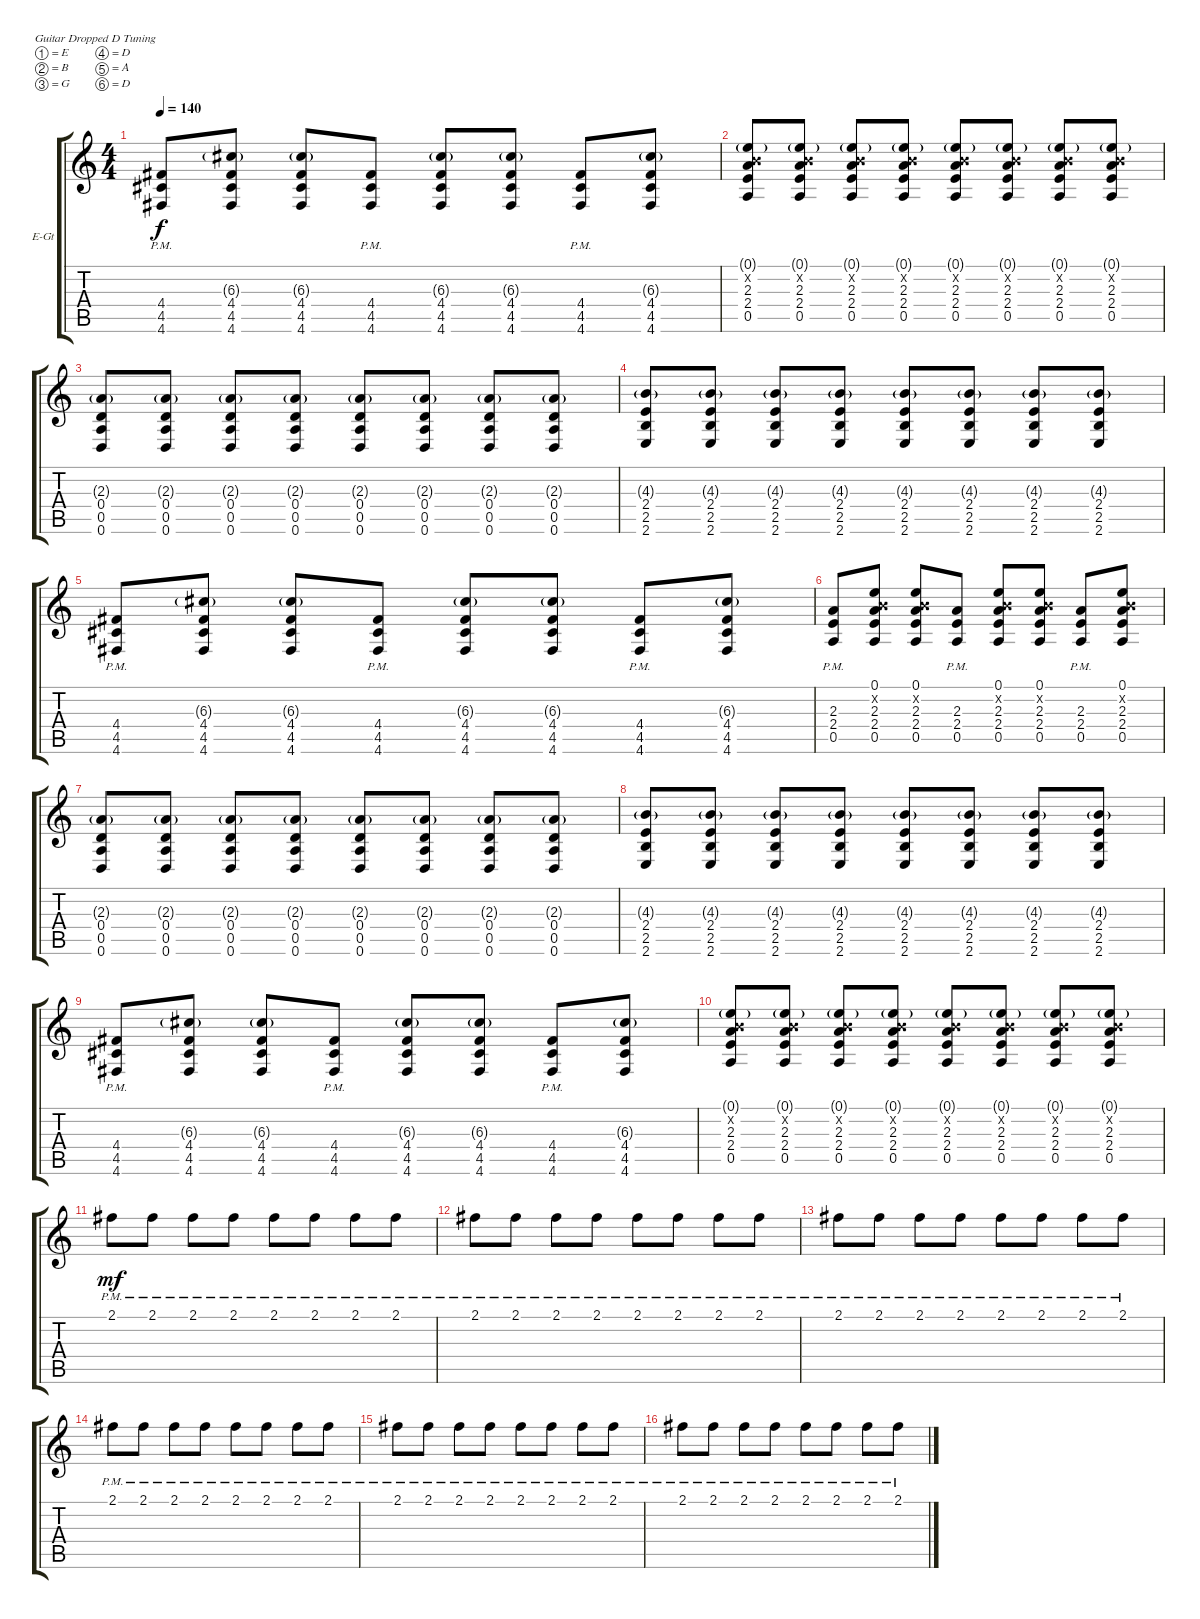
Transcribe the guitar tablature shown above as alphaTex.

\bracketExtendMode groupsimilarinstruments
\firstSystemTrackNameOrientation horizontal
\otherSystemsTrackNameOrientation horizontal
\track ("Jordan Terrel - Guitar" "E-Gt") {instrument distortionguitar}
\staff {score tabs}
\tuning (E4 B3 G3 D3 A2 D2)
\ts (4 4)
\tempo 140
\clef g2
\scale
0.333333
\ks c
(4.6{pm} 4.5{pm} 4.4{pm}).8{dy f} (4.4 4.5 4.6 6.3{g}).8 (4.4 4.5 4.6 6.3{g}).8 (4.6{pm} 4.5{pm} 4.4{pm}).8 (4.4 4.5 4.6 6.3{g}).8 (4.4 4.5 4.6 6.3{g}).8 (4.6{pm} 4.5{pm} 4.4{pm}).8 (4.4 4.5 4.6 6.3{g}).8 |
\scale
0.333333 (0.5 2.4 2.3 0.2{x} 0.1{g}).8 (0.5 2.4 2.3 0.2{x} 0.1{g}).8 (0.5 2.4 2.3 0.2{x} 0.1{g}).8 (0.5 2.4 2.3 0.2{x} 0.1{g}).8 (0.5 2.4 2.3 0.2{x} 0.1{g}).8 (0.5 2.4 2.3 0.2{x} 0.1{g}).8 (0.5 2.4 2.3 0.2{x} 0.1{g}).8 (0.5 2.4 2.3 0.2{x} 0.1{g}).8 |
\scale
0.333333 (0.6 0.5 0.4 2.3{g}).8 (0.6 0.5 0.4 2.3{g}).8 (0.6 0.5 0.4 2.3{g}).8 (0.6 0.5 0.4 2.3{g}).8 (0.6 0.5 0.4 2.3{g}).8 (0.6 0.5 0.4 2.3{g}).8 (0.6 0.5 0.4 2.3{g}).8 (0.6 0.5 0.4 2.3{g}).8 |
\scale
0.333333 (2.6 2.5 2.4 4.3{g}).8 (2.6 2.5 2.4 4.3{g}).8 (2.6 2.5 2.4 4.3{g}).8 (2.6 2.5 2.4 4.3{g}).8 (2.6 2.5 2.4 4.3{g}).8 (2.6 2.5 2.4 4.3{g}).8 (2.6 2.5 2.4 4.3{g}).8 (2.6 2.5 2.4 4.3{g}).8 |
\scale
0.333333 (4.6{pm} 4.5{pm} 4.4{pm}).8 (4.4 4.5 4.6 6.3{g}).8 (4.4 4.5 4.6 6.3{g}).8 (4.6{pm} 4.5{pm} 4.4{pm}).8 (4.4 4.5 4.6 6.3{g}).8 (4.4 4.5 4.6 6.3{g}).8 (4.6{pm} 4.5{pm} 4.4{pm}).8 (4.4 4.5 4.6 6.3{g}).8 |
\scale
0.333333 (0.5{pm} 2.4{pm} 2.3{pm}).8 (0.5 2.4 2.3 0.2{x} 0.1).8 (0.5 2.4 2.3 0.2{x} 0.1).8 (0.5{pm} 2.4{pm} 2.3{pm}).8 (0.5 2.4 2.3 0.2{x} 0.1).8 (0.5 2.4 2.3 0.2{x} 0.1).8 (0.5{pm} 2.4{pm} 2.3{pm}).8 (0.5 2.4 2.3 0.2{x} 0.1).8 |
\scale
0.333333 (0.6 0.5 0.4 2.3{g}).8 (0.6 0.5 0.4 2.3{g}).8 (0.6 0.5 0.4 2.3{g}).8 (0.6 0.5 0.4 2.3{g}).8 (0.6 0.5 0.4 2.3{g}).8 (0.6 0.5 0.4 2.3{g}).8 (0.6 0.5 0.4 2.3{g}).8 (0.6 0.5 0.4 2.3{g}).8 |
\scale
0.333333 (2.6 2.5 2.4 4.3{g}).8 (2.6 2.5 2.4 4.3{g}).8 (2.6 2.5 2.4 4.3{g}).8 (2.6 2.5 2.4 4.3{g}).8 (2.6 2.5 2.4 4.3{g}).8 (2.6 2.5 2.4 4.3{g}).8 (2.6 2.5 2.4 4.3{g}).8 (2.6 2.5 2.4 4.3{g}).8 |
\scale
0.333333 (4.6{pm} 4.5{pm} 4.4{pm}).8 (4.4 4.5 4.6 6.3{g}).8 (4.4 4.5 4.6 6.3{g}).8 (4.6{pm} 4.5{pm} 4.4{pm}).8 (4.4 4.5 4.6 6.3{g}).8 (4.4 4.5 4.6 6.3{g}).8 (4.6{pm} 4.5{pm} 4.4{pm}).8 (4.4 4.5 4.6 6.3{g}).8 |
\scale
0.333333 (0.5 2.4 2.3 0.2{x} 0.1{g}).8 (0.5 2.4 2.3 0.2{x} 0.1{g}).8 (0.5 2.4 2.3 0.2{x} 0.1{g}).8 (0.5 2.4 2.3 0.2{x} 0.1{g}).8 (0.5 2.4 2.3 0.2{x} 0.1{g}).8 (0.5 2.4 2.3 0.2{x} 0.1{g}).8 (0.5 2.4 2.3 0.2{x} 0.1{g}).8 (0.5 2.4 2.3 0.2{x} 0.1{g}).8 |
\scale
0.333333 2.1{pm}.8{dy mf} 2.1{pm}.8 2.1{pm}.8 2.1{pm}.8 2.1{pm}.8 2.1{pm}.8 2.1{pm}.8 2.1{pm}.8 |
\scale
0.333333 2.1{pm}.8 2.1{pm}.8 2.1{pm}.8 2.1{pm}.8 2.1{pm}.8 2.1{pm}.8 2.1{pm}.8 2.1{pm}.8 |
\scale
0.333333 2.1{pm}.8 2.1{pm}.8 2.1{pm}.8 2.1{pm}.8 2.1{pm}.8 2.1{pm}.8 2.1{pm}.8 2.1{pm}.8 |
\scale
0.333333 2.1{pm}.8 2.1{pm}.8 2.1{pm}.8 2.1{pm}.8 2.1{pm}.8 2.1{pm}.8 2.1{pm}.8 2.1{pm}.8 |
\scale
0.333333 2.1{pm}.8 2.1{pm}.8 2.1{pm}.8 2.1{pm}.8 2.1{pm}.8 2.1{pm}.8 2.1{pm}.8 2.1{pm}.8 |
\scale
0.333333 2.1{pm}.8 2.1{pm}.8 2.1{pm}.8 2.1{pm}.8 2.1{pm}.8 2.1{pm}.8 2.1{pm}.8 2.1{pm}.8
